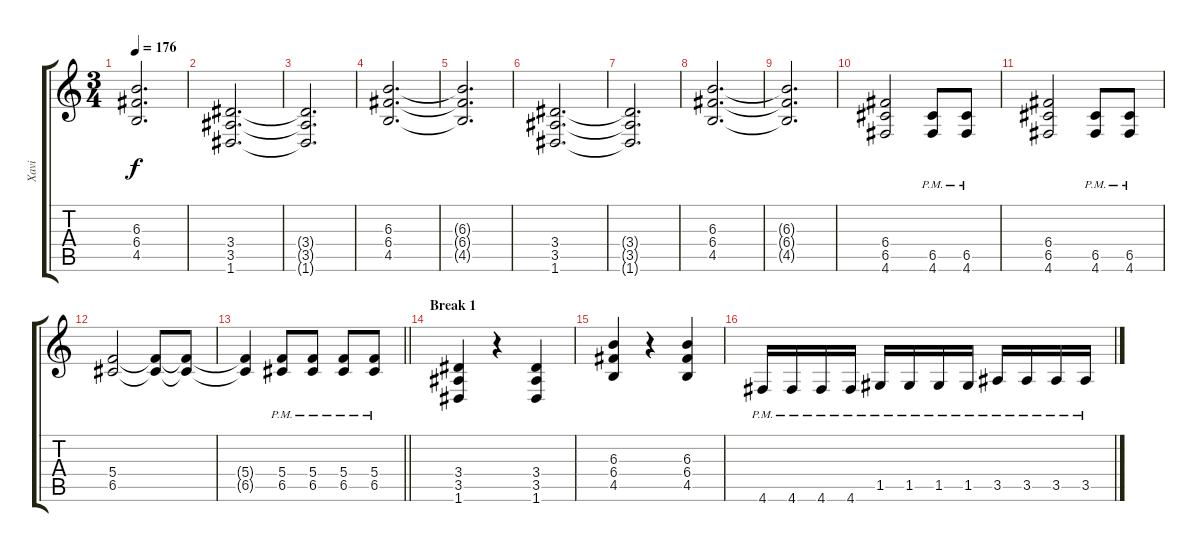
\track ("Xavi" "Xavi") {instrument distortionguitar}
\staff {score tabs}
\tuning (D4 A3 F3 C3 G2 D2) {hide}
\ts (3 4)
\tempo 176
\clef g2
\ks c
(6.3{t} 6.4{t} 4.5{t}).2{d dy f} |
(3.4 3.5 1.6).2{d} |
(3.4{t} 3.5{t} 1.6{t}).2{d} |
(6.3 6.4 4.5).2{d} |
(6.3{t} 6.4{t} 4.5{t}).2{d} |
(3.4 3.5 1.6).2{d} |
(3.4{t} 3.5{t} 1.6{t}).2{d} |
(6.3 6.4 4.5).2{d} |
(6.3{t} 6.4{t} 4.5{t}).2{d} |
(6.4 6.5 4.6).2 (6.5{pm} 4.6{pm}).8 (6.5{pm} 4.6{pm}).8 |
(6.4 6.5 4.6).2 (6.5{pm} 4.6{pm}).8 (6.5{pm} 4.6{pm}).8 |
(5.4 6.5).2 (5.4{t} 6.5{t}).8 (5.4{t} 6.5{t}).8 |
\barLineRight lightlight
(5.4{t} 6.5{t}).4 (5.4{pm} 6.5{pm}).8 (5.4{pm} 6.5{pm}).8 (5.4{pm} 6.5{pm}).8 (5.4{pm} 6.5{pm}).8 |
\section ("" "Break 1")
(3.4 3.5 1.6).4 r.4 (3.4 3.5 1.6).4 |
(6.3 6.4 4.5).4 r.4 (6.3 6.4 4.5).4 |
4.6{pm}.16 4.6{pm}.16 4.6{pm}.16 4.6{pm}.16 1.5{pm}.16 1.5{pm}.16 1.5{pm}.16 1.5{pm}.16 3.5{pm}.16 3.5{pm}.16 3.5{pm}.16 3.5{pm}.16
